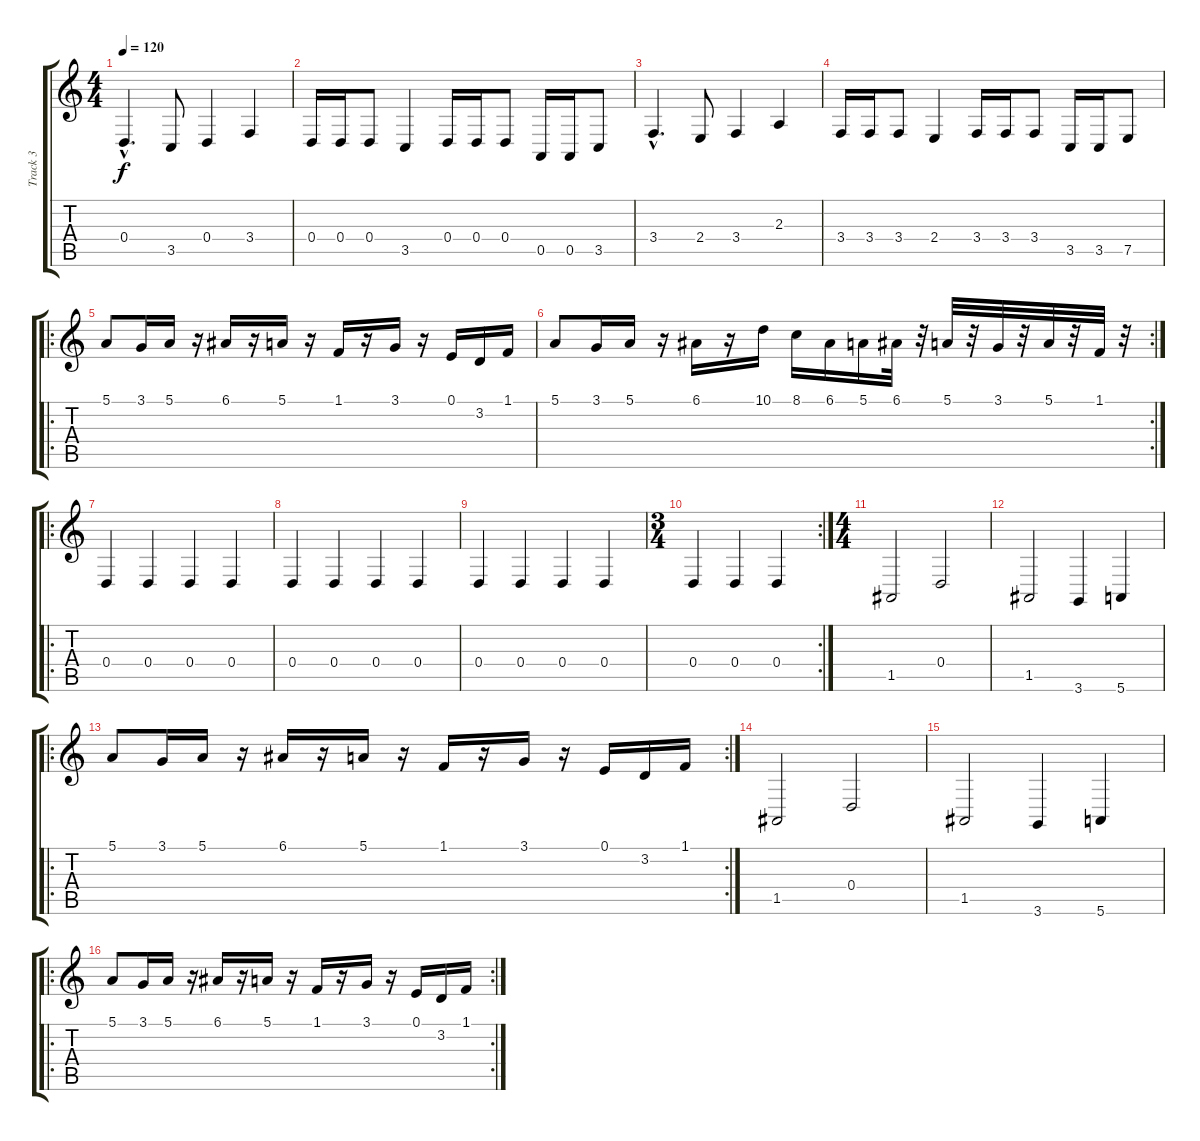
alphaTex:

\track ("Track 3" "Track 3") {instrument timpani}
\staff {score tabs}
\tuning (E4 B3 G3 D3 A2 E2) {hide}
\ts (4 4)
\tempo 120
\clef g2
\ks c
0.4{hac}.4{d dy f instrument timpani} 3.5.8 0.4.4 3.4.4 |
0.4.16 0.4.16 0.4.8 3.5.4 0.4.16 0.4.16 0.4.8 0.5.16 0.5.16 3.5.8 |
3.4{hac}.4{d} 2.4.8 3.4.4 2.3.4 |
3.4.16 3.4.16 3.4.8 2.4.4 3.4.16 3.4.16 3.4.8 3.5.16 3.5.16 7.5.8 |
\ro
5.1.8 3.1.16 5.1.16 r.16 6.1.16 r.16 5.1.16 r.16 1.1.16 r.16 3.1.16 r.16 0.1.16 3.2.16 1.1.16 |
\rc 2
5.1.8 3.1.16 5.1.16 r.16 6.1.16 r.16 10.1.16 8.1.16 6.1.16 5.1.16 6.1.32 r.32 5.1.32 r.32 3.1.32 r.32 5.1.32 r.32 1.1.32 r.32 |
\ro
0.4.4 0.4.4 0.4.4 0.4.4 |
0.4.4 0.4.4 0.4.4 0.4.4 |
0.4.4 0.4.4 0.4.4 0.4.4 |
\rc 2
\ts (3 4)
0.4.4 0.4.4 0.4.4 |
\ts (4 4)
1.5.2 0.4.2 |
1.5.2 3.6.4 5.6.4 |
\ro
\rc 2
5.1.8 3.1.16 5.1.16 r.16 6.1.16 r.16 5.1.16 r.16 1.1.16 r.16 3.1.16 r.16 0.1.16 3.2.16 1.1.16 |
1.5.2 0.4.2 |
1.5.2 3.6.4 5.6.4 |
\ro
\rc 2
5.1.8 3.1.16 5.1.16 r.16 6.1.16 r.16 5.1.16 r.16 1.1.16 r.16 3.1.16 r.16 0.1.16 3.2.16 1.1.16
